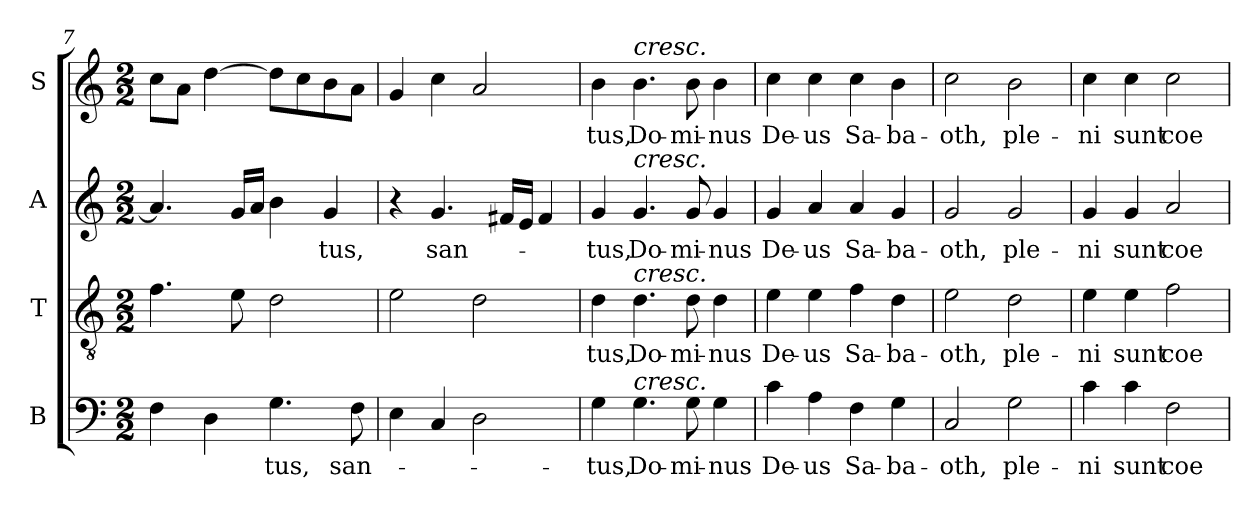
**kern	**text	**kern	**text	**kern	**text	**kern	**text
*part4	*part4	*part3	*part3	*part2	*part2	*part1	*part1
*staff4	*staff4	*staff3	*staff3	*staff2	*staff2	*staff1	*staff1
*I"B	*	*I"T	*	*I"A	*	*I"S	*
*clefF4	*	*clefGv2	*	*clefG2	*	*clefG2	*
*	*	*ITrd7c12	*	*	*	*	*
*k[]	*	*k[]	*	*k[]	*	*k[]	*
*C:	*	*C:	*	*C:	*	*C:	*
*M2/2	*	*M2/2	*	*M2/2	*	*M2/2	*
=7	=7	=7	=7	=7	=7	=7	=7
4Fi\	.	4.Fi\	.	4.ai/]	.	8cci\L	.
.	.	.	.	.	.	8ai\J	.
4Di\	.	.	.	.	.	[4ddi\	.
.	.	8Ei\	.	16gi/LL	.	.	.
.	.	.	.	16ai/JJ	.	.	.
!	!LO:LY:b:color=#000000	!	!	!	!	!	!
4.Gi\	-tus,	2Di\	.	4bi\	.	8ddi\L]	.
.	.	.	.	.	.	8cci\	.
!	!	!	!	!	!LO:LY:b:color=#000000	!	!
.	.	.	.	4gi/	-tus,	8bi\	.
!	!LO:LY:b:color=#000000	!	!	!	!	!	!
8Fi\	san-	.	.	.	.	8ai\J	.
=8	=8	=8	=8	=8	=8	=8	=8
4Ei\	.	2Ei\	.	4r	.	4gi/	.
!	!	!	!	!	!LO:LY:b:color=#000000	!	!
4Ci/	.	.	.	4.gi/	san-	4cci\	.
2Di\	.	2Di\	.	.	.	2ai/	.
.	.	.	.	16f#Xi/LL	.	.	.
.	.	.	.	16ei/JJ	.	.	.
.	.	.	.	4f#i/	.	.	.
=9	=9	=9	=9	=9	=9	=9	=9
!	!LO:LY:b:color=#000000	!	!	!	!	!	!
!	!	!	!LO:LY:b:color=#000000	!	!	!	!
!	!	!	!	!	!LO:LY:b:color=#000000	!	!
!	!	!	!	!	!	!	!LO:LY:b:color=#000000
4Gi\	-tus,	4Di\	-tus,	4gi/	-tus,	4bi\	-tus,
!	!LO:LY:b:color=#000000	!	!	!	!	!	!
!	!	!	!LO:LY:b:color=#000000	!	!	!	!
!	!	!	!	!	!LO:LY:b:color=#000000	!	!
!	!	!	!	!	!	!LO:TX:a:i:t=cresc.	!
!	!	!	!	!LO:TX:a:i:t=cresc.	!	!	!
!	!	!LO:TX:a:i:t=cresc.	!	!	!	!	!
!LO:TX:a:i:t=cresc.	!	!	!	!	!	!	!
!	!	!	!	!	!	!	!LO:LY:b:color=#000000
4.Gi\	Do-	4.Di\	Do-	4.gi/	Do-	4.bi\	Do-
!	!LO:LY:b:color=#000000	!	!	!	!	!	!
!	!	!	!LO:LY:b:color=#000000	!	!	!	!
!	!	!	!	!	!LO:LY:b:color=#000000	!	!
!	!	!	!	!	!	!	!LO:LY:b:color=#000000
8Gi\	-mi-	8Di\	-mi-	8gi/	-mi-	8bi\	-mi-
!	!LO:LY:b:color=#000000	!	!	!	!	!	!
!	!	!	!LO:LY:b:color=#000000	!	!	!	!
!	!	!	!	!	!LO:LY:b:color=#000000	!	!
!	!	!	!	!	!	!	!LO:LY:b:color=#000000
4Gi\	-nus	4Di\	-nus	4gi/	-nus	4bi\	-nus
!!LO:LB:g=z
=10	=10	=10	=10	=10	=10	=10	=10
!	!LO:LY:b:color=#000000	!	!	!	!	!	!
!	!	!	!LO:LY:b:color=#000000	!	!	!	!
!	!	!	!	!	!LO:LY:b:color=#000000	!	!
!	!	!	!	!	!	!	!LO:LY:b:color=#000000
4ci\	De-	4Ei\	De-	4gi/	De-	4cci\	De-
!	!LO:LY:b:color=#000000	!	!	!	!	!	!
!	!	!	!LO:LY:b:color=#000000	!	!	!	!
!	!	!	!	!	!LO:LY:b:color=#000000	!	!
!	!	!	!	!	!	!	!LO:LY:b:color=#000000
4Ai\	-us	4Ei\	-us	4ai/	-us	4cci\	-us
!	!LO:LY:b:color=#000000	!	!	!	!	!	!
!	!	!	!LO:LY:b:color=#000000	!	!	!	!
!	!	!	!	!	!LO:LY:b:color=#000000	!	!
!	!	!	!	!	!	!	!LO:LY:b:color=#000000
4Fi\	Sa-	4Fi\	Sa-	4ai/	Sa-	4cci\	Sa-
!	!LO:LY:b:color=#000000	!	!	!	!	!	!
!	!	!	!LO:LY:b:color=#000000	!	!	!	!
!	!	!	!	!	!LO:LY:b:color=#000000	!	!
!	!	!	!	!	!	!	!LO:LY:b:color=#000000
4Gi\	-ba-	4Di\	-ba-	4gi/	-ba-	4bi\	-ba-
=11	=11	=11	=11	=11	=11	=11	=11
!	!LO:LY:b:color=#000000	!	!	!	!	!	!
!	!	!	!LO:LY:b:color=#000000	!	!	!	!
!	!	!	!	!	!LO:LY:b:color=#000000	!	!
!	!	!	!	!	!	!	!LO:LY:b:color=#000000
2Ci/	-oth,	2Ei\	-oth,	2gi/	-oth,	2cci\	-oth,
!	!LO:LY:b:color=#000000	!	!	!	!	!	!
!	!	!	!LO:LY:b:color=#000000	!	!	!	!
!	!	!	!	!	!LO:LY:b:color=#000000	!	!
!	!	!	!	!	!	!	!LO:LY:b:color=#000000
2Gi\	ple-	2Di\	ple-	2gi/	ple-	2bi\	ple-
=12	=12	=12	=12	=12	=12	=12	=12
!	!LO:LY:b:color=#000000	!	!	!	!	!	!
!	!	!	!LO:LY:b:color=#000000	!	!	!	!
!	!	!	!	!	!LO:LY:b:color=#000000	!	!
!	!	!	!	!	!	!	!LO:LY:b:color=#000000
4ci\	-ni	4Ei\	-ni	4gi/	-ni	4cci\	-ni
!	!LO:LY:b:color=#000000	!	!	!	!	!	!
!	!	!	!LO:LY:b:color=#000000	!	!	!	!
!	!	!	!	!	!LO:LY:b:color=#000000	!	!
!	!	!	!	!	!	!	!LO:LY:b:color=#000000
4ci\	sunt	4Ei\	sunt	4gi/	sunt	4cci\	sunt
!	!LO:LY:b:color=#000000	!	!	!	!	!	!
!	!	!	!LO:LY:b:color=#000000	!	!	!	!
!	!	!	!	!	!LO:LY:b:color=#000000	!	!
!	!	!	!	!	!	!	!LO:LY:b:color=#000000
2Fi\	coe-	2Fi\	coe-	2ai/	coe-	2cci\	coe-
=	=	=	=	=	=	=	=
*-	*-	*-	*-	*-	*-	*-	*-
